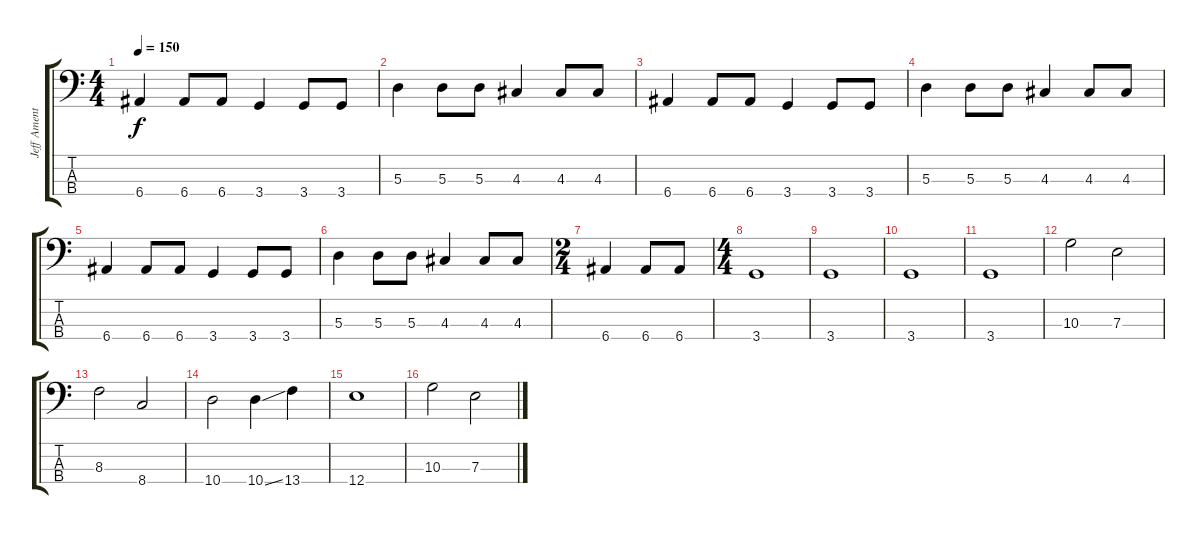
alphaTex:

\track ("Jeff Ament" "Jeff Ament") {instrument electricbasspick}
\staff {score tabs}
\tuning (G2 D2 A1 E1) {hide}
\ts (4 4)
\tempo 150
\clef f4
\ks c
6.4.4{dy f} 6.4.8 6.4.8 3.4.4 3.4.8 3.4.8 |
5.3.4 5.3.8 5.3.8 4.3.4 4.3.8 4.3.8 |
6.4.4 6.4.8 6.4.8 3.4.4 3.4.8 3.4.8 |
5.3.4 5.3.8 5.3.8 4.3.4 4.3.8 4.3.8 |
6.4.4 6.4.8 6.4.8 3.4.4 3.4.8 3.4.8 |
5.3.4 5.3.8 5.3.8 4.3.4 4.3.8 4.3.8 |
\ts (2 4)
6.4.4 6.4.8 6.4.8 |
\ts (4 4)
3.4.1 |
3.4.1 |
3.4.1 |
3.4.1 |
10.3.2 7.3.2 |
8.3.2 8.4.2 |
10.4.2 10.4{ss}.4 13.4.4 |
12.4.1 |
10.3.2 7.3.2
